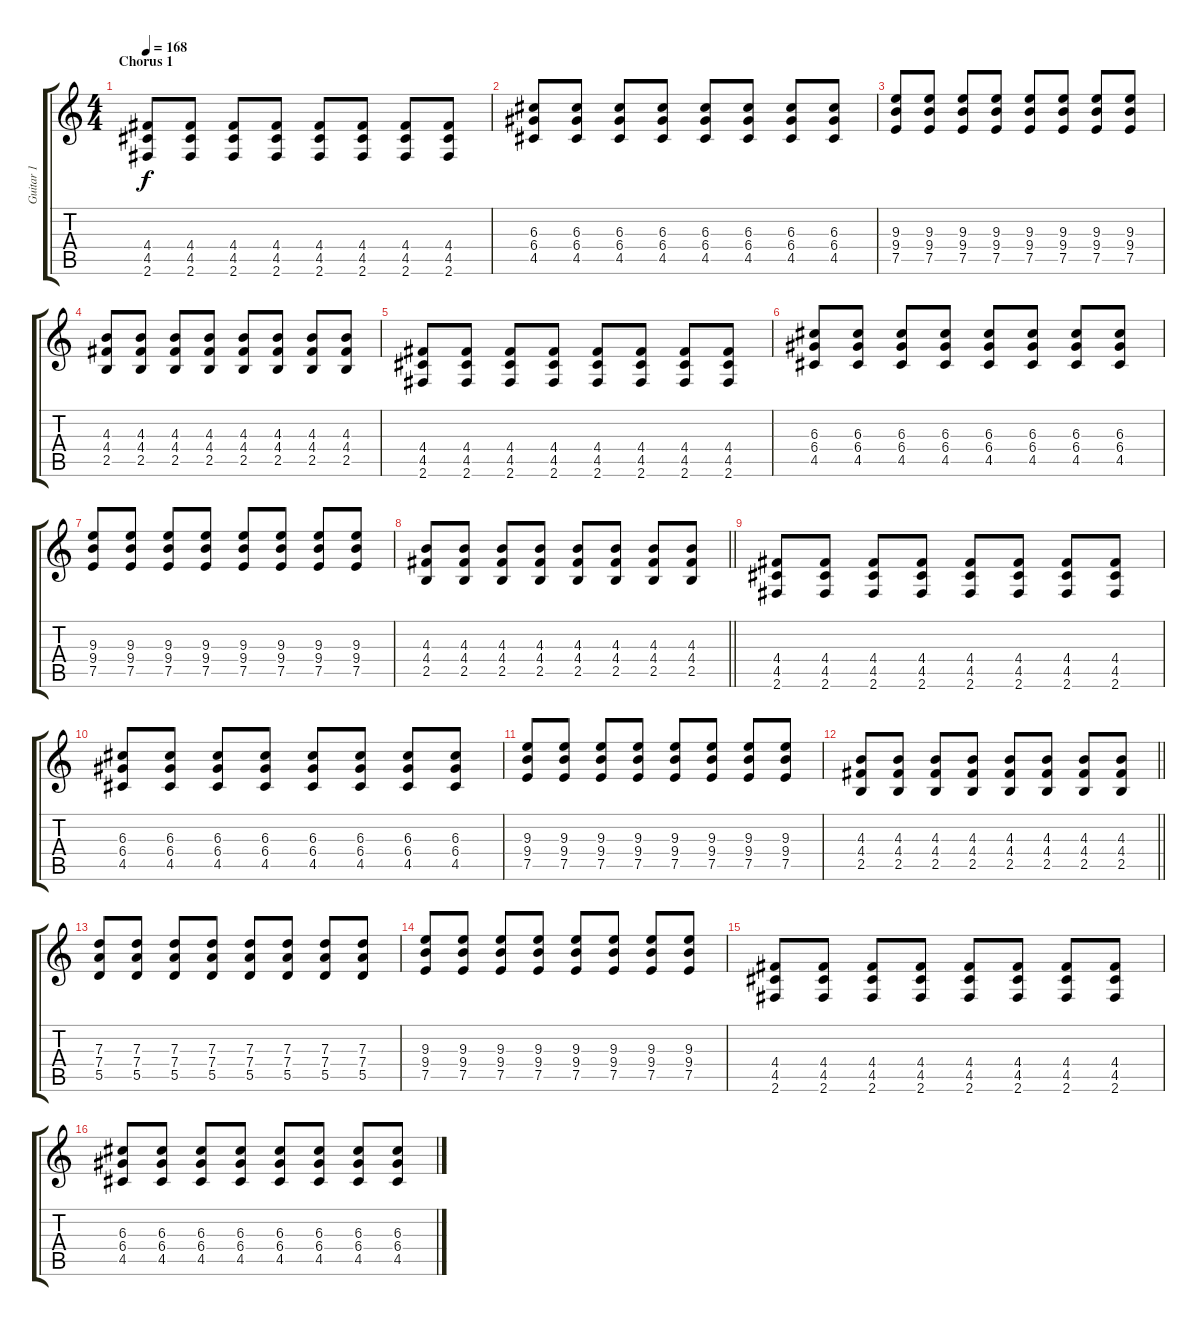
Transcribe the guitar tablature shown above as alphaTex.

\track ("Guitar 1" "Guitar 1") {instrument overdrivenguitar}
\staff {score tabs}
\tuning (E4 B3 G3 D3 A2 E2) {hide}
\ts (4 4)
\section ("" "Chorus 1")
\tempo 168
\clef g2
\ks c
(4.4 4.5 2.6).8{dy f} (4.4 4.5 2.6).8 (4.4 4.5 2.6).8 (4.4 4.5 2.6).8 (4.4 4.5 2.6).8 (4.4 4.5 2.6).8 (4.4 4.5 2.6).8 (4.4 4.5 2.6).8 |
(6.3 6.4 4.5).8 (6.3 6.4 4.5).8 (6.3 6.4 4.5).8 (6.3 6.4 4.5).8 (6.3 6.4 4.5).8 (6.3 6.4 4.5).8 (6.3 6.4 4.5).8 (6.3 6.4 4.5).8 |
(9.3 9.4 7.5).8 (9.3 9.4 7.5).8 (9.3 9.4 7.5).8 (9.3 9.4 7.5).8 (9.3 9.4 7.5).8 (9.3 9.4 7.5).8 (9.3 9.4 7.5).8 (9.3 9.4 7.5).8 |
(4.3 4.4 2.5).8 (4.3 4.4 2.5).8 (4.3 4.4 2.5).8 (4.3 4.4 2.5).8 (4.3 4.4 2.5).8 (4.3 4.4 2.5).8 (4.3 4.4 2.5).8 (4.3 4.4 2.5).8 |
(4.4 4.5 2.6).8 (4.4 4.5 2.6).8 (4.4 4.5 2.6).8 (4.4 4.5 2.6).8 (4.4 4.5 2.6).8 (4.4 4.5 2.6).8 (4.4 4.5 2.6).8 (4.4 4.5 2.6).8 |
(6.3 6.4 4.5).8 (6.3 6.4 4.5).8 (6.3 6.4 4.5).8 (6.3 6.4 4.5).8 (6.3 6.4 4.5).8 (6.3 6.4 4.5).8 (6.3 6.4 4.5).8 (6.3 6.4 4.5).8 |
(9.3 9.4 7.5).8 (9.3 9.4 7.5).8 (9.3 9.4 7.5).8 (9.3 9.4 7.5).8 (9.3 9.4 7.5).8 (9.3 9.4 7.5).8 (9.3 9.4 7.5).8 (9.3 9.4 7.5).8 |
\barLineRight lightlight
(4.3 4.4 2.5).8 (4.3 4.4 2.5).8 (4.3 4.4 2.5).8 (4.3 4.4 2.5).8 (4.3 4.4 2.5).8 (4.3 4.4 2.5).8 (4.3 4.4 2.5).8 (4.3 4.4 2.5).8 |
(4.4 4.5 2.6).8 (4.4 4.5 2.6).8 (4.4 4.5 2.6).8 (4.4 4.5 2.6).8 (4.4 4.5 2.6).8 (4.4 4.5 2.6).8 (4.4 4.5 2.6).8 (4.4 4.5 2.6).8 |
(6.3 6.4 4.5).8 (6.3 6.4 4.5).8 (6.3 6.4 4.5).8 (6.3 6.4 4.5).8 (6.3 6.4 4.5).8 (6.3 6.4 4.5).8 (6.3 6.4 4.5).8 (6.3 6.4 4.5).8 |
(9.3 9.4 7.5).8 (9.3 9.4 7.5).8 (9.3 9.4 7.5).8 (9.3 9.4 7.5).8 (9.3 9.4 7.5).8 (9.3 9.4 7.5).8 (9.3 9.4 7.5).8 (9.3 9.4 7.5).8 |
\barLineRight lightlight
(4.3 4.4 2.5).8 (4.3 4.4 2.5).8 (4.3 4.4 2.5).8 (4.3 4.4 2.5).8 (4.3 4.4 2.5).8 (4.3 4.4 2.5).8 (4.3 4.4 2.5).8 (4.3 4.4 2.5).8 |
(7.3 7.4 5.5).8 (7.3 7.4 5.5).8 (7.3 7.4 5.5).8 (7.3 7.4 5.5).8 (7.3 7.4 5.5).8 (7.3 7.4 5.5).8 (7.3 7.4 5.5).8 (7.3 7.4 5.5).8 |
(9.3 9.4 7.5).8 (9.3 9.4 7.5).8 (9.3 9.4 7.5).8 (9.3 9.4 7.5).8 (9.3 9.4 7.5).8 (9.3 9.4 7.5).8 (9.3 9.4 7.5).8 (9.3 9.4 7.5).8 |
(4.4 4.5 2.6).8 (4.4 4.5 2.6).8 (4.4 4.5 2.6).8 (4.4 4.5 2.6).8 (4.4 4.5 2.6).8 (4.4 4.5 2.6).8 (4.4 4.5 2.6).8 (4.4 4.5 2.6).8 |
(6.3 6.4 4.5).8 (6.3 6.4 4.5).8 (6.3 6.4 4.5).8 (6.3 6.4 4.5).8 (6.3 6.4 4.5).8 (6.3 6.4 4.5).8 (6.3 6.4 4.5).8 (6.3 6.4 4.5).8
